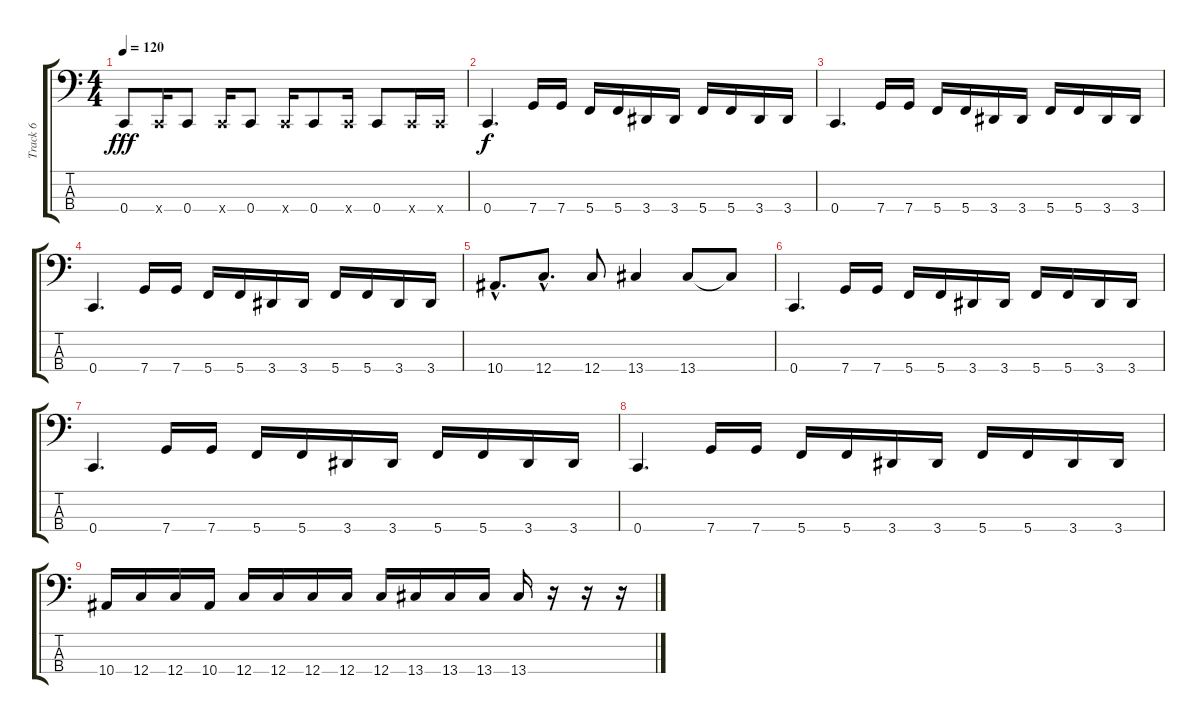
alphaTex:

\track ("Track 6" "Track 6") {instrument electricbassfinger}
\staff {score tabs}
\tuning (F2 C2 G1 C1) {hide}
\ts (4 4)
\tempo 120
\clef f4
\ks c
0.4.8{dy fff} 0.4{x}.16 0.4.8 0.4{x}.16 0.4.8 0.4{x}.16 0.4.8 0.4{x}.16 0.4.8 0.4{x}.16 0.4{x}.16 |
0.4.4{d dy f} 7.4.16 7.4.16 5.4.16 5.4.16 3.4.16 3.4.16 5.4.16 5.4.16 3.4.16 3.4.16 |
0.4.4{d} 7.4.16 7.4.16 5.4.16 5.4.16 3.4.16 3.4.16 5.4.16 5.4.16 3.4.16 3.4.16 |
0.4.4{d} 7.4.16 7.4.16 5.4.16 5.4.16 3.4.16 3.4.16 5.4.16 5.4.16 3.4.16 3.4.16 |
10.4{hac}.8{d} 12.4{hac}.8{d} 12.4.8 13.4.4 13.4.8 13.4{t}.8 |
0.4.4{d} 7.4.16 7.4.16 5.4.16 5.4.16 3.4.16 3.4.16 5.4.16 5.4.16 3.4.16 3.4.16 |
0.4.4{d} 7.4.16 7.4.16 5.4.16 5.4.16 3.4.16 3.4.16 5.4.16 5.4.16 3.4.16 3.4.16 |
0.4.4{d} 7.4.16 7.4.16 5.4.16 5.4.16 3.4.16 3.4.16 5.4.16 5.4.16 3.4.16 3.4.16 |
10.4.16 12.4.16 12.4.16 10.4.16 12.4.16 12.4.16 12.4.16 12.4.16 12.4.16 13.4.16 13.4.16 13.4.16 13.4.16 r.16 r.16 r.16
